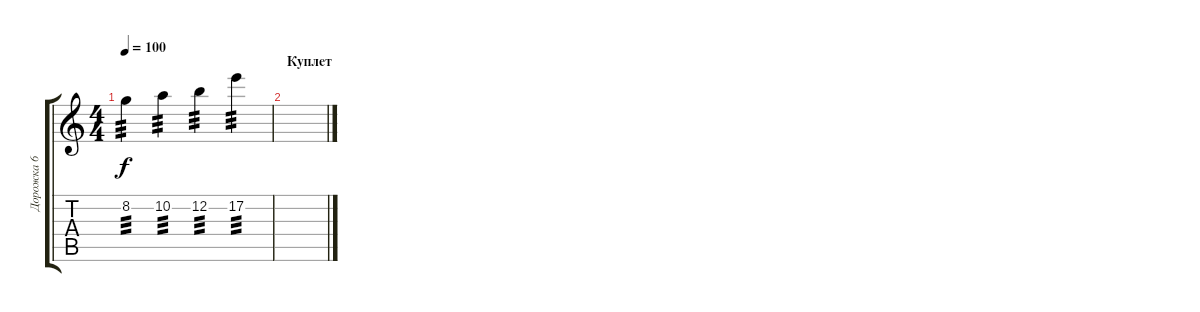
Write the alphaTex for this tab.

\track ("Дорожка 6" "Дорожка 6") {instrument distortionguitar}
\staff {score tabs}
\tuning (E4 B3 G3 D3 A2 E2) {hide}
\ts (4 4)
\tempo 100
\clef g2
\ks c
8.2.4{tp 3 dy f} 10.2.4{tp 3} 12.2.4{tp 3} 17.2.4{tp 3} |
\section ("" "Куплет")
